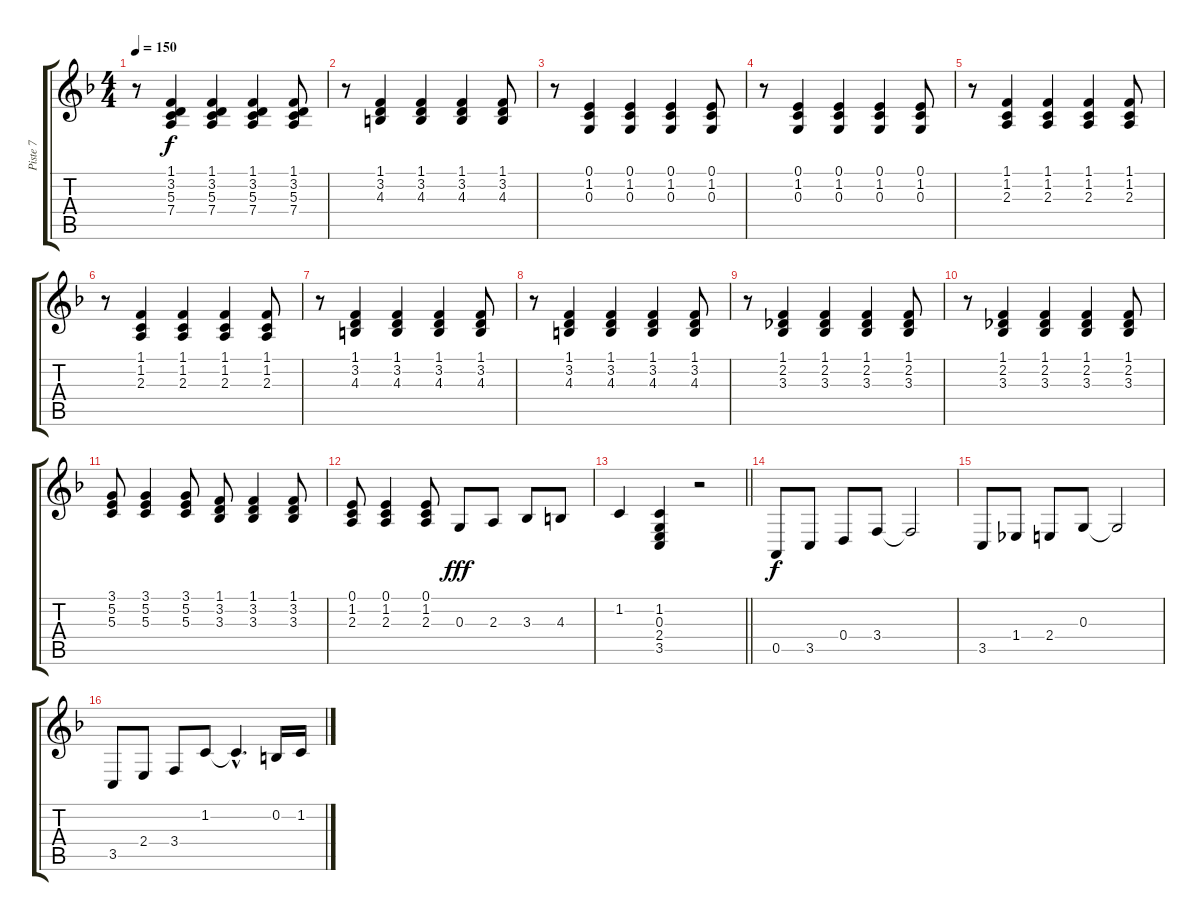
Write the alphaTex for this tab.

\track ("Piste 7" "Piste 7") {instrument brightacousticpiano}
\staff {score tabs}
\tuning (E4 B3 G3 D3 A2 E2) {hide}
\ts (4 4)
\tempo 150
\clef g2
\ks f
r.8{dy f} (1.1 3.2 5.3 7.4).4 (1.1 3.2 5.3 7.4).4 (1.1 3.2 5.3 7.4).4 (1.1 3.2 5.3 7.4).8 |
r.8 (1.1 3.2 4.3).4 (1.1 3.2 4.3).4 (1.1 3.2 4.3).4 (1.1 3.2 4.3).8 |
r.8 (0.1 1.2 0.3).4 (0.1 1.2 0.3).4 (0.1 1.2 0.3).4 (0.1 1.2 0.3).8 |
r.8 (0.1 1.2 0.3).4 (0.1 1.2 0.3).4 (0.1 1.2 0.3).4 (0.1 1.2 0.3).8 |
r.8 (1.1 1.2 2.3).4 (1.1 1.2 2.3).4 (1.1 1.2 2.3).4 (1.1 1.2 2.3).8 |
r.8 (1.1 1.2 2.3).4 (1.1 1.2 2.3).4 (1.1 1.2 2.3).4 (1.1 1.2 2.3).8 |
r.8 (1.1 3.2 4.3).4 (1.1 3.2 4.3).4 (1.1 3.2 4.3).4 (1.1 3.2 4.3).8 |
r.8 (1.1 3.2 4.3).4 (1.1 3.2 4.3).4 (1.1 3.2 4.3).4 (1.1 3.2 4.3).8 |
r.8 (1.1 2.2 3.3).4 (1.1 2.2 3.3).4 (1.1 2.2 3.3).4 (1.1 2.2 3.3).8 |
r.8 (1.1 2.2 3.3).4 (1.1 2.2 3.3).4 (1.1 2.2 3.3).4 (1.1 2.2 3.3).8 |
(3.1 5.2 5.3).8 (3.1 5.2 5.3).4 (3.1 5.2 5.3).8 (1.1 3.2 3.3).8 (1.1 3.2 3.3).4 (1.1 3.2 3.3).8 |
(0.1 1.2 2.3).8 (0.1 1.2 2.3).4 (0.1 1.2 2.3).8 0.3.8{dy fff} 2.3.8 3.3.8 4.3.8 |
\barLineRight lightlight
1.2.4 (1.2 0.3 2.4 3.5).4 r.2 |
0.5.8{dy f} 3.5.8 0.4.8 3.4.8 3.4{t}.2 |
3.5.8 1.4.8 2.4.8 0.3.8 0.3{t}.2 |
3.5.8 2.4.8 3.4.8 1.2.8 1.2{hac t}.4{d} 0.2.16 1.2.16
